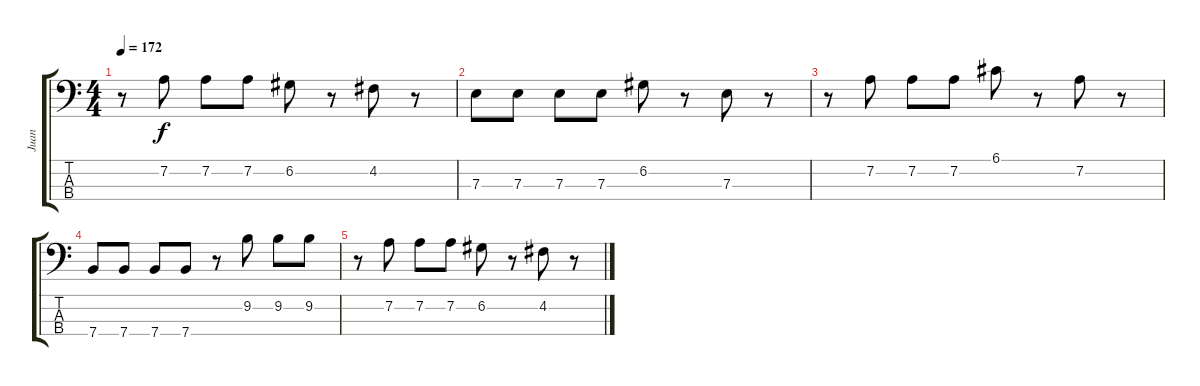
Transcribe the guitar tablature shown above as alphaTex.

\track ("Juan" "Juan") {instrument electricbassfinger}
\staff {score tabs}
\tuning (G2 D2 A1 E1) {hide}
\ts (4 4)
\tempo 172
\clef f4
\ks c
r.8{dy f} 7.2.8 7.2.8 7.2.8 6.2.8 r.8 4.2.8 r.8 |
7.3.8 7.3.8 7.3.8 7.3.8 6.2.8 r.8 7.3.8 r.8 |
r.8 7.2.8 7.2.8 7.2.8 6.1.8 r.8 7.2.8 r.8 |
7.4.8 7.4.8 7.4.8 7.4.8 r.8 9.2.8 9.2.8 9.2.8 |
r.8 7.2.8 7.2.8 7.2.8 6.2.8 r.8 4.2.8 r.8
